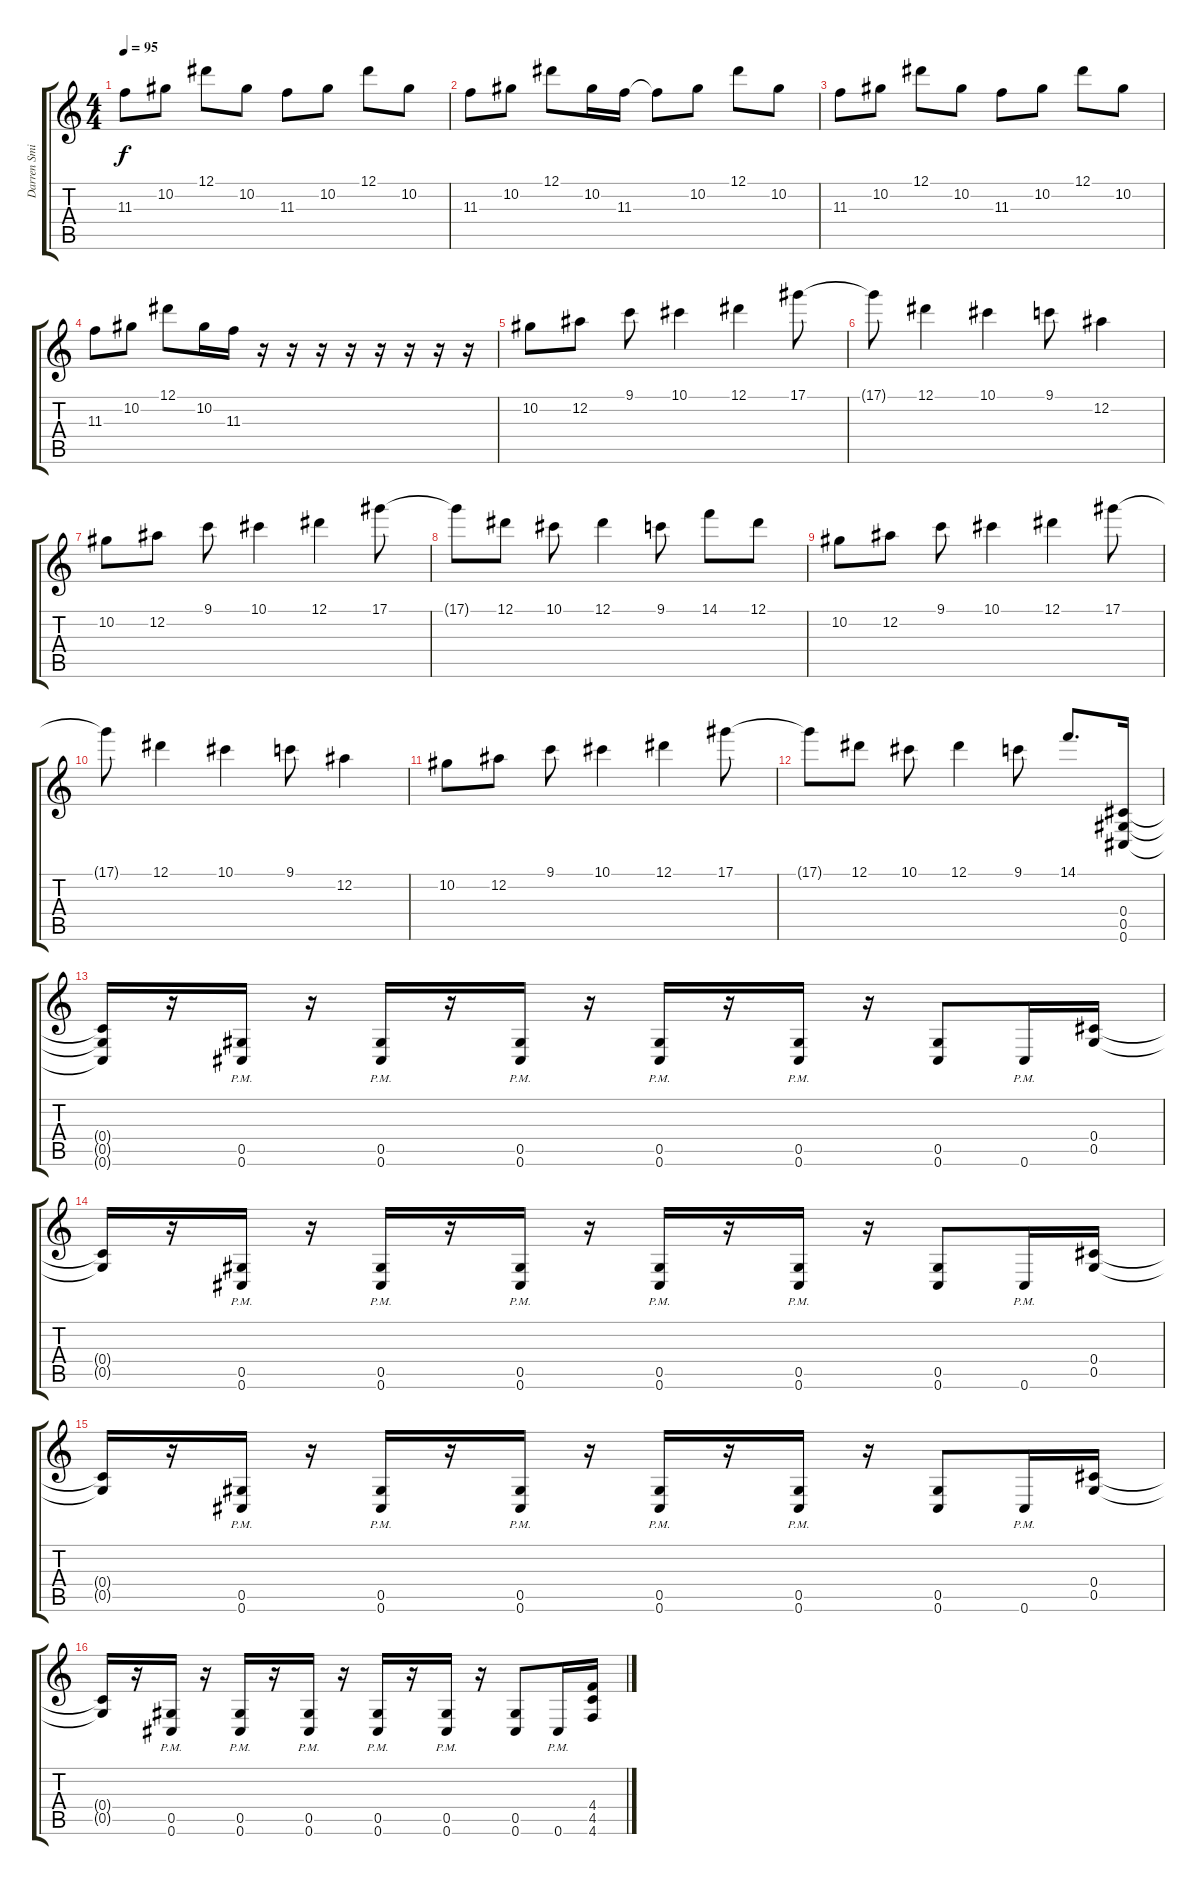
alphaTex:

\track ("Darren Smith" "Darren Smi") {instrument distortionguitar}
\staff {score tabs}
\tuning (Eb4 Bb3 Gb3 Db3 Ab2 Db2) {hide}
\ts (4 4)
\tempo 95
\clef g2
\ks c
11.3.8{dy f} 10.2.8 12.1.8 10.2.8 11.3.8 10.2.8 12.1.8 10.2.8 |
11.3.8 10.2.8 12.1.8 10.2.16 11.3.16 11.3{t}.8 10.2.8 12.1.8 10.2.8 |
11.3.8 10.2.8 12.1.8 10.2.8 11.3.8 10.2.8 12.1.8 10.2.8 |
11.3.8 10.2.8 12.1.8 10.2.16 11.3.16 r.16 r.16 r.16 r.16 r.16 r.16 r.16 r.16 |
10.2.8 12.2.8 9.1.8 10.1.4 12.1.4 17.1.8 |
17.1{t}.8 12.1.4 10.1.4 9.1.8 12.2.4 |
10.2.8 12.2.8 9.1.8 10.1.4 12.1.4 17.1.8 |
17.1{t}.8 12.1.8 10.1.8 12.1.4 9.1.8 14.1.8 12.1.8 |
10.2.8 12.2.8 9.1.8 10.1.4 12.1.4 17.1.8 |
17.1{t}.8 12.1.4 10.1.4 9.1.8 12.2.4 |
10.2.8 12.2.8 9.1.8 10.1.4 12.1.4 17.1.8 |
17.1{t}.8 12.1.8 10.1.8 12.1.4 9.1.8 14.1.8{d} (0.4 0.5 0.6).16 |
(0.4{t} 0.5{t} 0.6{t}).16 r.16 (0.5{pm} 0.6{pm}).16 r.16 (0.5{pm} 0.6{pm}).16 r.16 (0.5{pm} 0.6{pm}).16 r.16 (0.5{pm} 0.6{pm}).16 r.16 (0.5{pm} 0.6{pm}).16 r.16 (0.5 0.6).8 0.6{pm}.16 (0.4 0.5).16 |
(0.4{t} 0.5{t}).16 r.16 (0.5{pm} 0.6{pm}).16 r.16 (0.5{pm} 0.6{pm}).16 r.16 (0.5{pm} 0.6{pm}).16 r.16 (0.5{pm} 0.6{pm}).16 r.16 (0.5{pm} 0.6{pm}).16 r.16 (0.5 0.6).8 0.6{pm}.16 (0.4 0.5).16 |
(0.4{t} 0.5{t}).16 r.16 (0.5{pm} 0.6{pm}).16 r.16 (0.5{pm} 0.6{pm}).16 r.16 (0.5{pm} 0.6{pm}).16 r.16 (0.5{pm} 0.6{pm}).16 r.16 (0.5{pm} 0.6{pm}).16 r.16 (0.5 0.6).8 0.6{pm}.16 (0.4 0.5).16 |
(0.4{t} 0.5{t}).16 r.16 (0.5{pm} 0.6{pm}).16 r.16 (0.5{pm} 0.6{pm}).16 r.16 (0.5{pm} 0.6{pm}).16 r.16 (0.5{pm} 0.6{pm}).16 r.16 (0.5{pm} 0.6{pm}).16 r.16 (0.5 0.6).8 0.6{pm}.16 (4.4 4.5 4.6).16
